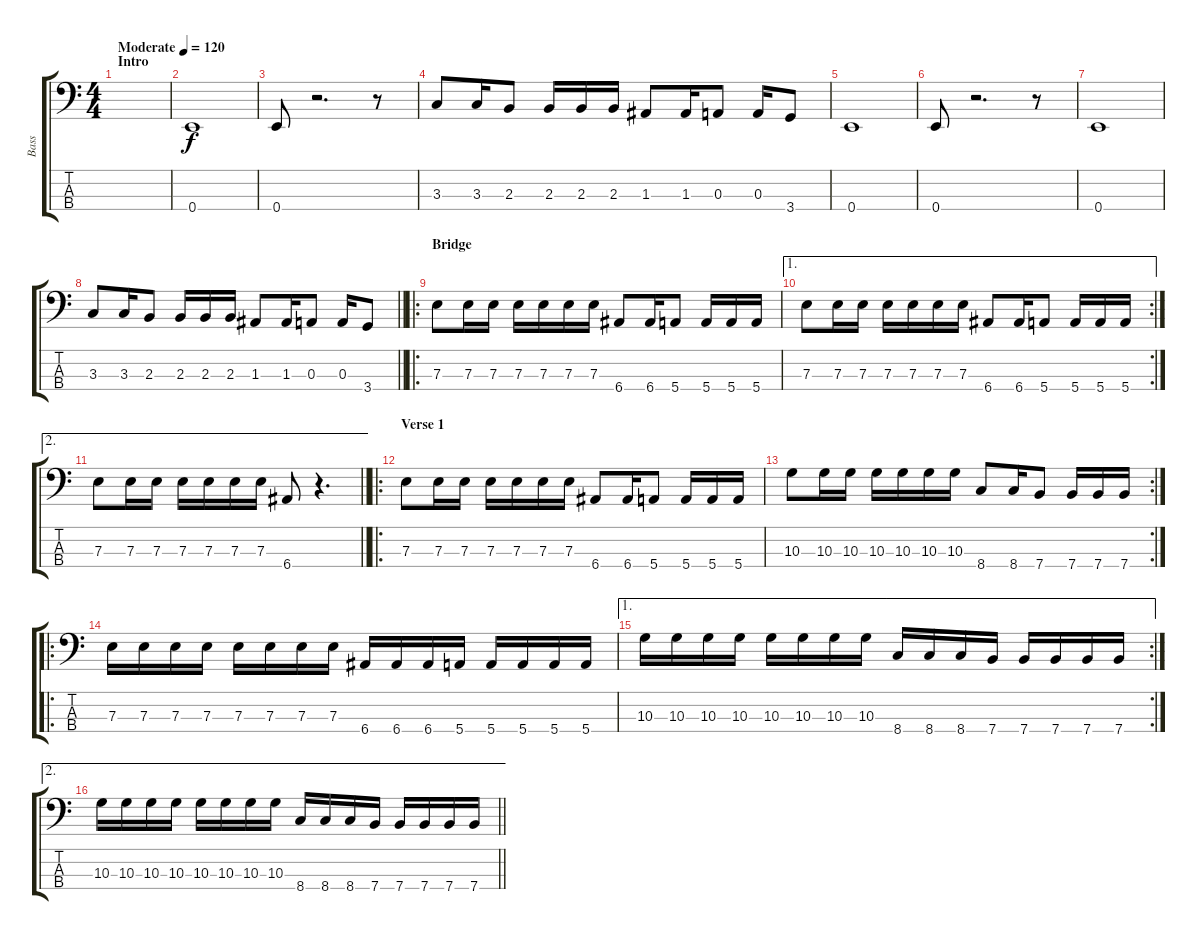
\track ("Bass" "Bass") {instrument electricbassfinger}
\staff {score tabs}
\tuning (G2 D2 A1 E1) {hide}
\ts (4 4)
\section ("" "Intro")
\tempo (120 "Moderate")
\clef f4
\ks c
|
0.4.1 |
0.4.8 r.2{d} r.8 |
3.3.8 3.3.16 2.3.8 2.3.16 2.3.16 2.3.16 1.3.8 1.3.16 0.3.8 0.3.16 3.4.8 |
0.4.1 |
0.4.8 r.2{d} r.8 |
0.4.1 |
\barLineRight lightlight
3.3.8 3.3.16 2.3.8 2.3.16 2.3.16 2.3.16 1.3.8 1.3.16 0.3.8 0.3.16 3.4.8 |
\ro
\section ("" "Bridge")
7.3.8 7.3.16 7.3.16 7.3.16 7.3.16 7.3.16 7.3.16 6.4.8 6.4.16 5.4.8 5.4.16 5.4.16 5.4.16 |
\ae 1
\rc 2
7.3.8 7.3.16 7.3.16 7.3.16 7.3.16 7.3.16 7.3.16 6.4.8 6.4.16 5.4.8 5.4.16 5.4.16 5.4.16 |
\ae 2
\barLineRight lightlight
7.3.8 7.3.16 7.3.16 7.3.16 7.3.16 7.3.16 7.3.16 6.4.8 r.4{d} |
\ro
\section ("" "Verse 1")
7.3.8 7.3.16 7.3.16 7.3.16 7.3.16 7.3.16 7.3.16 6.4.8 6.4.16 5.4.8 5.4.16 5.4.16 5.4.16 |
\rc 2
10.3.8 10.3.16 10.3.16 10.3.16 10.3.16 10.3.16 10.3.16 8.4.8 8.4.16 7.4.8 7.4.16 7.4.16 7.4.16 |
\ro
7.3.16 7.3.16 7.3.16 7.3.16 7.3.16 7.3.16 7.3.16 7.3.16 6.4.16 6.4.16 6.4.16 5.4.16 5.4.16 5.4.16 5.4.16 5.4.16 |
\ae 1
\rc 2
10.3.16 10.3.16 10.3.16 10.3.16 10.3.16 10.3.16 10.3.16 10.3.16 8.4.16 8.4.16 8.4.16 7.4.16 7.4.16 7.4.16 7.4.16 7.4.16 |
\ae 2
\barLineRight lightlight
10.3.16 10.3.16 10.3.16 10.3.16 10.3.16 10.3.16 10.3.16 10.3.16 8.4.16 8.4.16 8.4.16 7.4.16 7.4.16 7.4.16 7.4.16 7.4.16
